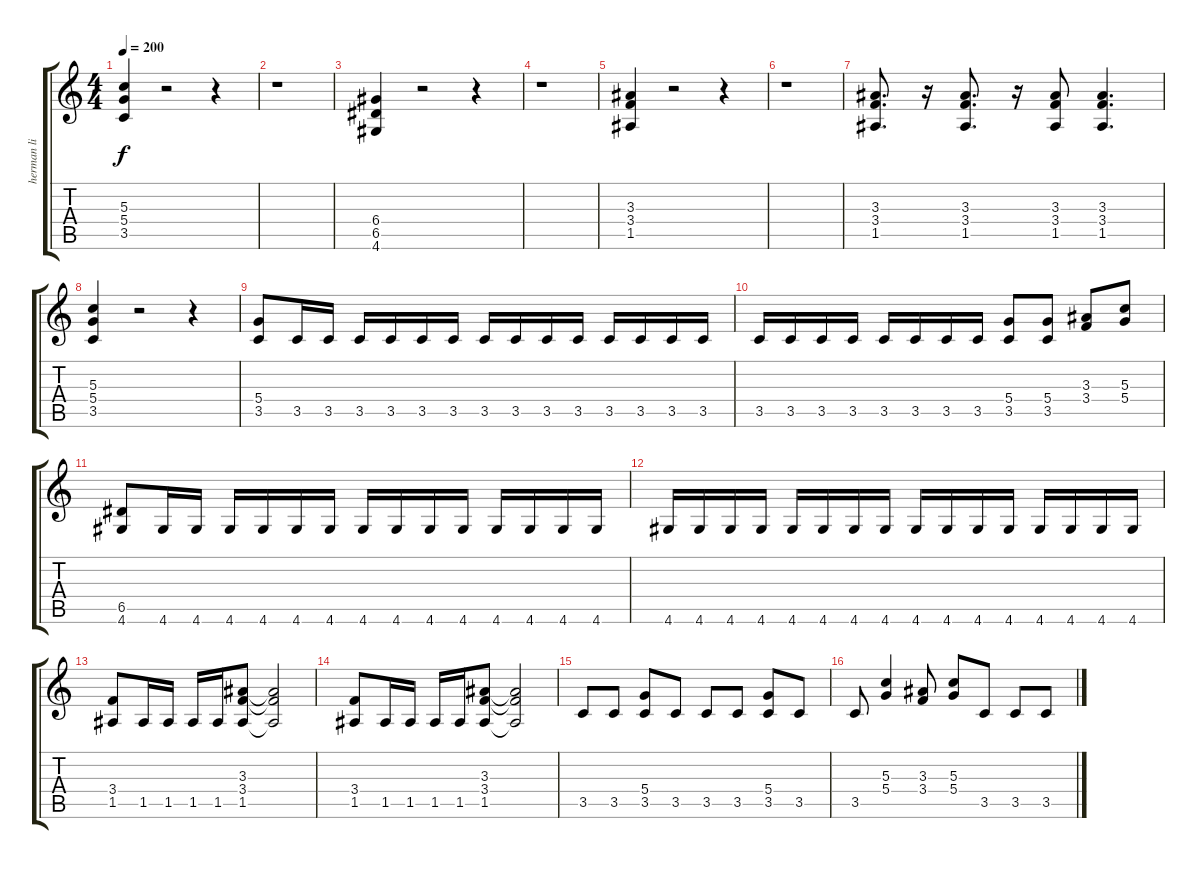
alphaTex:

\track ("herman li lead" "herman li ") {instrument distortionguitar}
\staff {score tabs}
\tuning (E4 B3 G3 D3 A2 E2) {hide}
\ts (4 4)
\tempo 200
\clef g2
\ks aminor
(5.3 5.4 3.5).4{dy f} r.2 r.4 |
r.1 |
(6.4 6.5 4.6).4 r.2 r.4 |
r.1 |
(3.3 3.4 1.5).4 r.2 r.4 |
r.1 |
(3.3 3.4 1.5).8{d} r.16 (3.3 3.4 1.5).8{d} r.16 (3.3 3.4 1.5).8 (3.3 3.4 1.5).4{d} |
(5.3 5.4 3.5).4 r.2 r.4 |
(5.4 3.5).8 3.5.16 3.5.16 3.5.16 3.5.16 3.5.16 3.5.16 3.5.16 3.5.16 3.5.16 3.5.16 3.5.16 3.5.16 3.5.16 3.5.16 |
3.5.16 3.5.16 3.5.16 3.5.16 3.5.16 3.5.16 3.5.16 3.5.16 (5.4 3.5).8 (5.4 3.5).8 (3.3 3.4).8 (5.3 5.4).8 |
(6.5 4.6).8 4.6.16 4.6.16 4.6.16 4.6.16 4.6.16 4.6.16 4.6.16 4.6.16 4.6.16 4.6.16 4.6.16 4.6.16 4.6.16 4.6.16 |
4.6.16 4.6.16 4.6.16 4.6.16 4.6.16 4.6.16 4.6.16 4.6.16 4.6.16 4.6.16 4.6.16 4.6.16 4.6.16 4.6.16 4.6.16 4.6.16 |
(3.4 1.5).8 1.5.16 1.5.16 1.5.16 1.5.16 (3.3 3.4 1.5).8 (3.3{t} 3.4{t} 1.5{t}).2 |
(3.4 1.5).8 1.5.16 1.5.16 1.5.16 1.5.16 (3.3 3.4 1.5).8 (3.3{t} 3.4{t} 1.5{t}).2 |
3.5.8 3.5.8 (5.4 3.5).8 3.5.8 3.5.8 3.5.8 (5.4 3.5).8 3.5.8 |
3.5.8 (5.3 5.4).4 (3.3 3.4).8 (5.3 5.4).8 3.5.8 3.5.8 3.5.8
